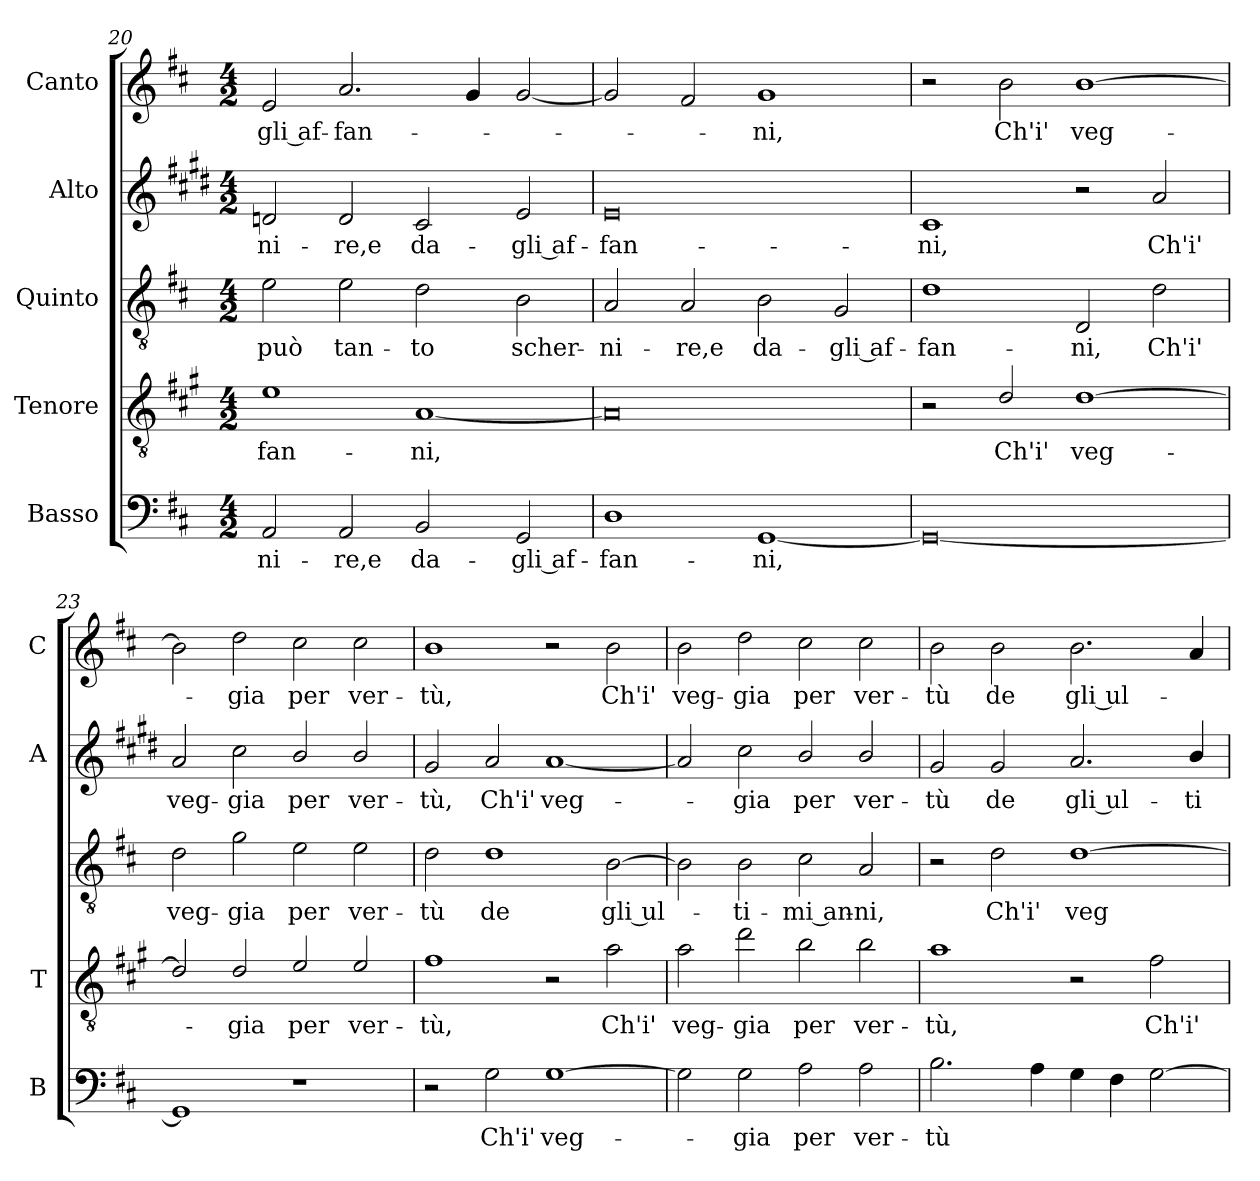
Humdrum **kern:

**kern	**text	**kern	**text	**kern	**text	**kern	**text	**kern	**text
*part5	*part5	*part4	*part4	*part3	*part3	*part2	*part2	*part1	*part1
*staff5	*staff5	*staff4	*staff4	*staff3	*staff3	*staff2	*staff2	*staff1	*staff1
*I"Basso	*	*I"Tenore	*	*I"Quinto	*	*I"Alto	*	*I"Canto	*
*I'B	*	*I'T	*	*	*	*I'A	*	*I'C	*
*clefF4	*	*clefGv2	*	*clefGv2	*	*clefG2	*	*clefG2	*
*	*	*ITrd4c7	*	*	*	*ITrd1c2	*	*	*
*k[f#c#]	*	*k[f#c#]	*	*k[f#c#]	*	*k[f#c#]	*	*k[f#c#]	*
*D:	*	*D:	*	*D:	*	*D:	*	*D:	*
*M4/2	*	*M4/2	*	*M4/2	*	*M4/2	*	*M4/2	*
=20	=20	=20	=20	=20	=20	=20	=20	=20	=20
!	!LO:LY:b	!	!LO:LY:b	!	!LO:LY:b	!	!LO:LY:b	!	!LO:LY:b
2AA/	-ni-	1A	-fan-	2e\	può	2cn/	-ni-	2e/	-gli af-
!	!LO:LY:b	!	!	!	!LO:LY:b	!	!LO:LY:b	!	!LO:LY:b
2AA/	-re,e	.	.	2e\	tan-	2c/	-re,e	2.a/	-fan-
!	!LO:LY:b	!	!LO:LY:b	!	!LO:LY:b	!	!LO:LY:b	!	!
2BB/	da-	[1D	-ni,	2d\	-to	2B/	da-	.	.
.	.	.	.	.	.	.	.	4g/	.
!	!LO:LY:b	!	!	!	!LO:LY:b	!	!LO:LY:b	!	!
2GG/	-gli af-	.	.	2B\	scher-	2d/	-gli af-	[2g/	.
=21	=21	=21	=21	=21	=21	=21	=21	=21	=21
!	!LO:LY:b	!	!	!	!LO:LY:b	!	!LO:LY:b	!	!
1D	-fan-	0D]	.	2A/	-ni-	0d	-fan-	2g/]	.
!	!	!	!	!	!LO:LY:b	!	!	!	!
.	.	.	.	2A/	-re,e	.	.	2f#/	.
!	!LO:LY:b	!	!	!	!LO:LY:b	!	!	!	!LO:LY:b
[1GG	-ni,	.	.	2B\	da-	.	.	1g	-ni,
!	!	!	!	!	!LO:LY:b	!	!	!	!
.	.	.	.	2G/	-gli af-	.	.	.	.
=22	=22	=22	=22	=22	=22	=22	=22	=22	=22
!	!	!	!	!	!LO:LY:b	!	!LO:LY:b	!	!
0GG_	.	2r	.	1d	-fan-	1B	-ni,	2r	.
!	!	!	!LO:LY:b	!	!	!	!	!	!LO:LY:b
.	.	2G/	Ch'i'	.	.	.	.	2b\	Ch'i'
!	!	!	!LO:LY:b	!	!LO:LY:b	!	!	!	!LO:LY:b
.	.	[1G	veg-	2D/	-ni,	2r	.	[1b	veg-
!	!	!	!	!	!LO:LY:b	!	!LO:LY:b	!	!
.	.	.	.	2d\	Ch'i'	2g/	Ch'i'	.	.
=23	=23	=23	=23	=23	=23	=23	=23	=23	=23
!	!	!	!	!	!LO:LY:b	!	!LO:LY:b	!	!
1GG]	.	2G/]	.	2d\	veg-	2g/	veg-	2b\]	.
!	!	!	!LO:LY:b	!	!LO:LY:b	!	!LO:LY:b	!	!LO:LY:b
.	.	2G/	-gia	2g\	-gia	2b\	-gia	2dd\	-gia
!	!	!	!LO:LY:b	!	!LO:LY:b	!	!LO:LY:b	!	!LO:LY:b
1r	.	2A/	per	2e\	per	2a/	per	2cc#\	per
!	!	!	!LO:LY:b	!	!LO:LY:b	!	!LO:LY:b	!	!LO:LY:b
.	.	2A/	ver-	2e\	ver-	2a/	ver-	2cc#\	ver-
!!LO:LB:g=z
=24	=24	=24	=24	=24	=24	=24	=24	=24	=24
!	!	!	!LO:LY:b	!	!LO:LY:b	!	!LO:LY:b	!	!LO:LY:b
2r	.	1B	-tù,	2d\	-tù	2f#/	-tù,	1b	-tù,
!	!LO:LY:b	!	!	!	!LO:LY:b	!	!LO:LY:b	!	!
2G\	Ch'i'	.	.	1d	de	2g/	Ch'i'	.	.
!	!LO:LY:b	!	!	!	!	!	!LO:LY:b	!	!
[1G	veg-	2r	.	.	.	[1g	veg-	2r	.
!	!	!	!LO:LY:b	!	!LO:LY:b	!	!	!	!LO:LY:b
.	.	2d\	Ch'i'	[2B\	gli ul-	.	.	2b\	Ch'i'
=25	=25	=25	=25	=25	=25	=25	=25	=25	=25
!	!	!	!LO:LY:b	!	!	!	!	!	!LO:LY:b
2G\]	.	2d\	veg-	2B\]	.	2g/]	.	2b\	veg-
!	!LO:LY:b	!	!LO:LY:b	!	!LO:LY:b	!	!LO:LY:b	!	!LO:LY:b
2G\	-gia	2g\	-gia	2B\	-ti-	2b\	-gia	2dd\	-gia
!	!LO:LY:b	!	!LO:LY:b	!	!LO:LY:b	!	!LO:LY:b	!	!LO:LY:b
2A\	per	2e\	per	2c#\	-mi an-	2a/	per	2cc#\	per
!	!LO:LY:b	!	!LO:LY:b	!	!LO:LY:b	!	!LO:LY:b	!	!LO:LY:b
2A\	ver-	2e\	ver-	2A/	-ni,	2a/	ver-	2cc#\	ver-
=26	=26	=26	=26	=26	=26	=26	=26	=26	=26
!	!LO:LY:b	!	!LO:LY:b	!	!	!	!LO:LY:b	!	!LO:LY:b
2.B\	-tù	1d	-tù,	2r	.	2f#/	-tù	2b\	-tù
!	!	!	!	!	!LO:LY:b	!	!LO:LY:b	!	!LO:LY:b
.	.	.	.	2d\	Ch'i'	2f#/	de	2b\	de
4A\	.	.	.	.	.	.	.	.	.
!	!	!	!	!	!LO:LY:b	!	!LO:LY:b	!	!LO:LY:b
4G\	.	2r	.	[1d	veg-	2.g/	gli ul-	2.b\	gli ul-
4F#\	.	.	.	.	.	.	.	.	.
!	!	!	!LO:LY:b	!	!	!	!	!	!
[2G\	.	2B\	Ch'i'	.	.	.	.	.	.
!	!	!	!	!	!	!	!LO:LY:b	!	!
.	.	.	.	.	.	4a/	-ti-	4a/	.
=	=	=	=	=	=	=	=	=	=
*-	*-	*-	*-	*-	*-	*-	*-	*-	*-
